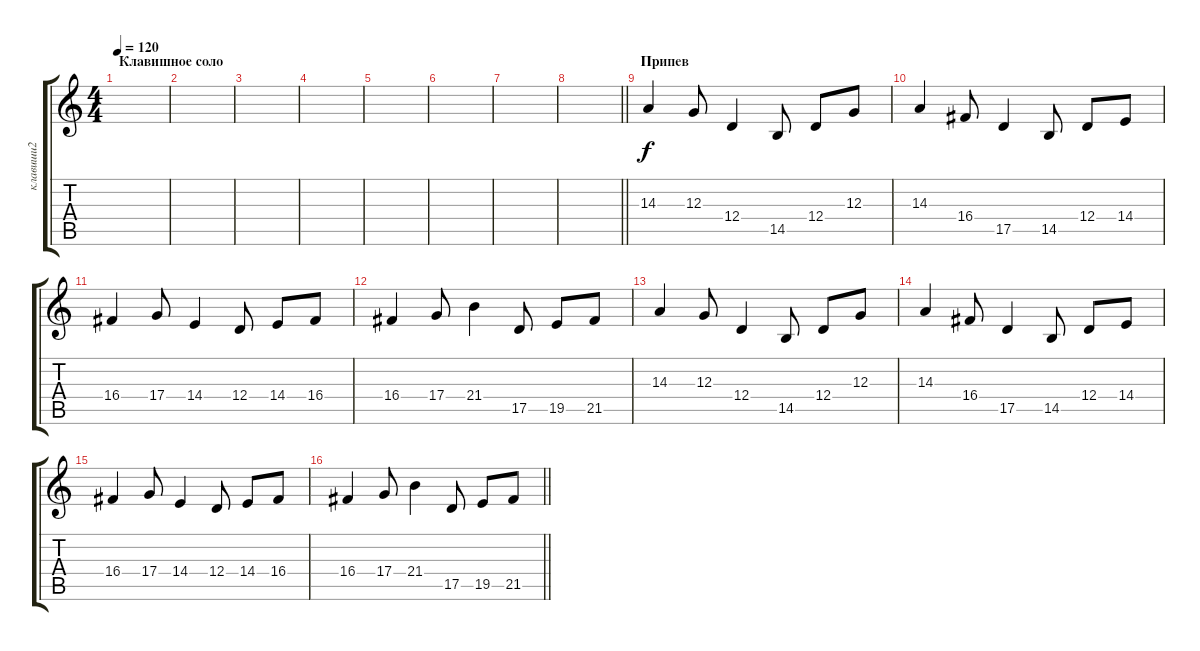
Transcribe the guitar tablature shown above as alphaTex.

\track ("клавиши2" "клавиши2") {instrument stringensemble1}
\staff {score tabs}
\tuning (E4 B3 G3 D3 A2 E2) {hide}
\ts (4 4)
\section ("" "Клавишное соло")
\tempo 120
\clef g2
\ks c
|
|
|
|
|
|
|
\barLineRight lightlight
|
\section ("" "Припев")
14.3.4{instrument harpsichord} 12.3.8 12.4.4 14.5.8 12.4.8 12.3.8 |
14.3.4 16.4.8 17.5.4 14.5.8 12.4.8 14.4.8 |
16.4.4 17.4.8 14.4.4 12.4.8 14.4.8 16.4.8 |
16.4.4 17.4.8 21.4.4 17.5.8 19.5.8 21.5.8 |
14.3.4{instrument harpsichord} 12.3.8 12.4.4 14.5.8 12.4.8 12.3.8 |
14.3.4 16.4.8 17.5.4 14.5.8 12.4.8 14.4.8 |
16.4.4 17.4.8 14.4.4 12.4.8 14.4.8 16.4.8 |
\barLineRight lightlight
16.4.4 17.4.8 21.4.4 17.5.8 19.5.8 21.5.8
